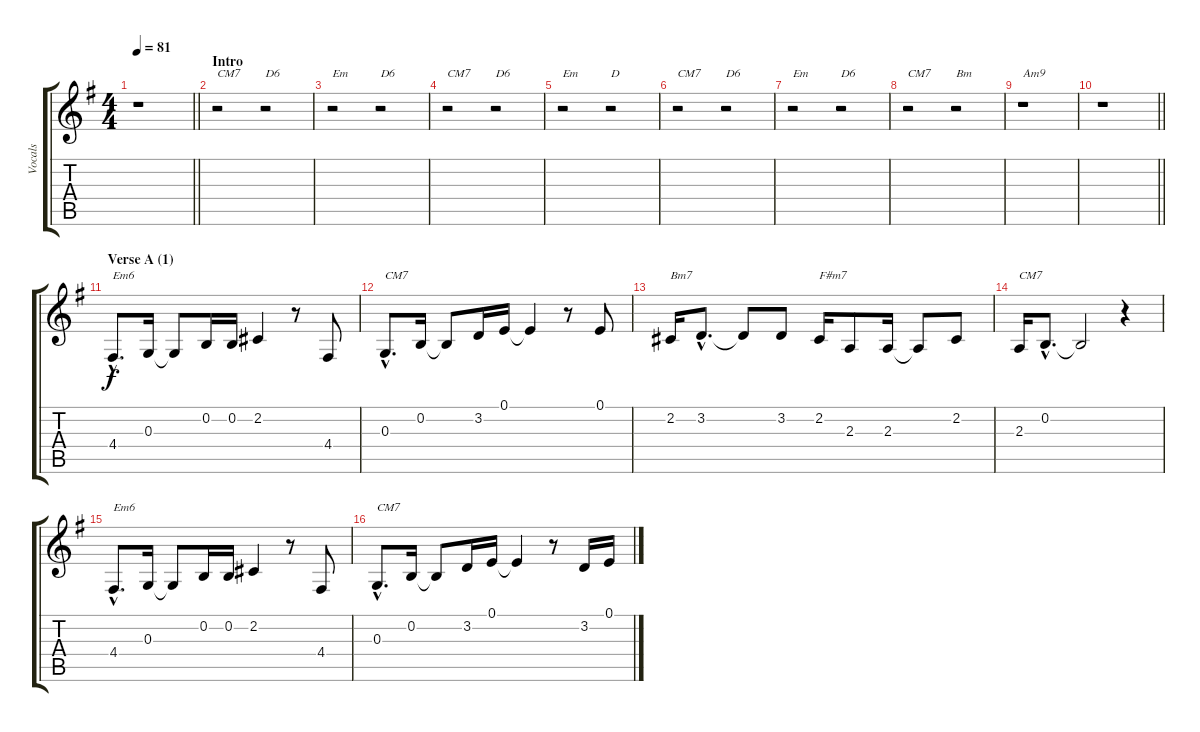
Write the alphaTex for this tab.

\track ("Vocals" "Vocals") {instrument sopranosax}
\staff {score tabs}
\tuning (E4 B3 G3 D3 A2 E2) {hide}
\ts (4 4)
\tempo 81
\clef g2
\barLineRight lightlight
\ks eminor
r.1{dy f instrument sopranosax} |
\section ("" "Intro")
r.2{txt "CM7"} r.2{txt "D6"} |
r.2{txt "Em"} r.2{txt "D6"} |
r.2{txt "CM7"} r.2{txt "D6"} |
r.2{txt "Em"} r.2{txt "D"} |
r.2{txt "CM7"} r.2{txt "D6"} |
r.2{txt "Em"} r.2{txt "D6"} |
r.2{txt "CM7"} r.2{txt "Bm"} |
r.1{txt "Am9"} |
\barLineRight lightlight
r.1 |
\section ("" "Verse A (1)")
4.4{hac}.8{d txt "Em6"} 0.3.16 0.3{t}.8 0.2.16 0.2.16 2.2.4 r.8 4.4.8 |
0.3{hac}.8{d txt "CM7"} 0.2.16 0.2{t}.8 3.2.16 0.1.16 0.1{t}.4 r.8 0.1.8 |
2.2.16{txt "Bm7"} 3.2{hac}.8{d} 3.2{t}.8 3.2.8 2.2.16{txt "F#m7"} 2.3.8 2.3.16 2.3{t}.8 2.2.8 |
2.3.16{txt "CM7"} 0.2{hac}.8{d} 0.2{t}.2 r.4 |
4.4{hac}.8{d txt "Em6"} 0.3.16 0.3{t}.8 0.2.16 0.2.16 2.2.4 r.8 4.4.8 |
0.3{hac}.8{d txt "CM7"} 0.2.16 0.2{t}.8 3.2.16 0.1.16 0.1{t}.4 r.8 3.2.16 0.1.16
